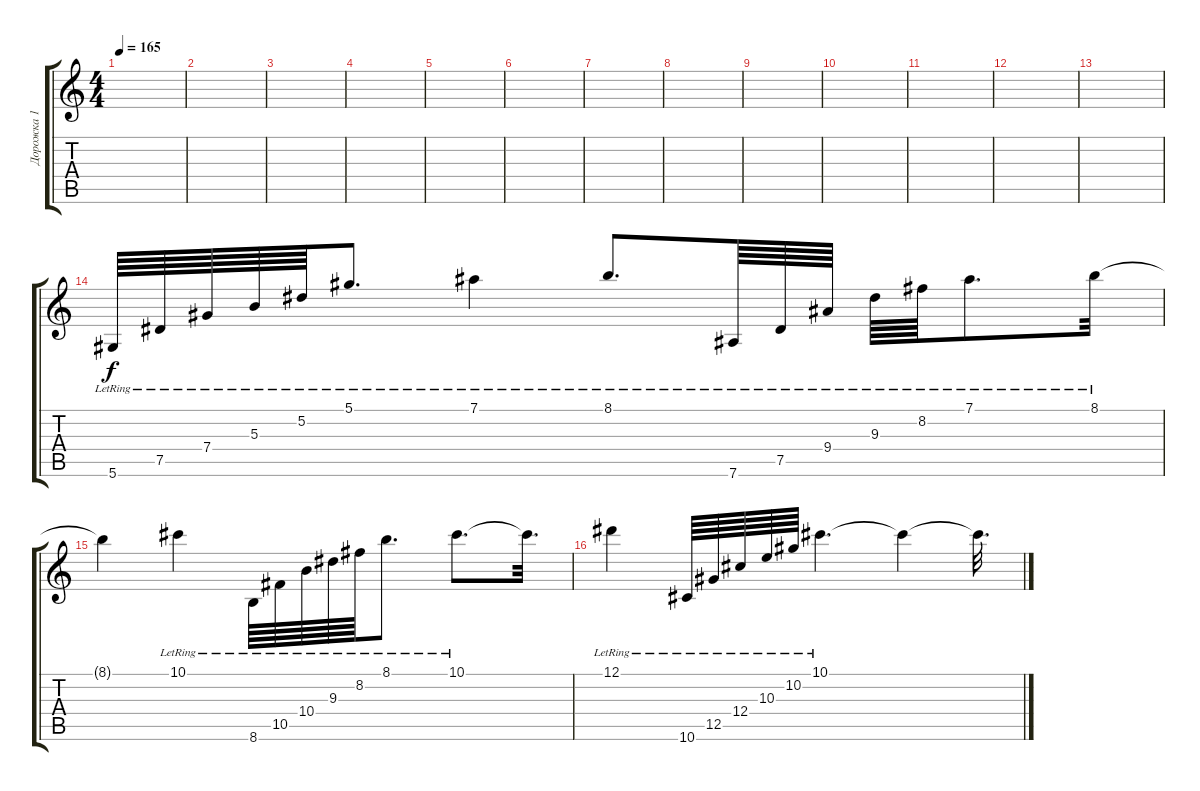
\track ("Дорожка 1" "Дорожка 1") {instrument acousticguitarsteel}
\staff {score tabs}
\tuning (Eb4 Bb3 Gb3 Db3 Ab2 Eb2) {hide}
\ts (4 4)
\tempo 165
\clef g2
\ks c
|
|
|
|
|
|
|
|
|
|
|
|
|
5.6{lr}.64 7.5{lr}.64 7.4{lr}.64 5.3{lr}.64 5.2{lr}.64 5.1{lr}.8{d} 7.1{lr}.4 8.1{lr}.8{d} 7.6{lr}.64 7.5{lr}.64 9.4{lr}.64 9.3{lr}.64 8.2{lr}.64 7.1{lr}.8{d} 8.1{lr}.32 |
8.1{t}.4 10.1{lr}.4 8.6{lr}.64 10.5{lr}.64 10.4{lr}.64 9.3{lr}.64 8.2{lr}.64 8.1{lr}.8{d} 10.1{lr}.8{d} 10.1{t}.32{d} |
12.1{lr}.4 10.6{lr}.64 12.5{lr}.64 12.4{lr}.64 10.3{lr}.64 10.2{lr}.64 10.1{lr}.4{d} 10.1{t}.4 10.1{t}.32{d}
